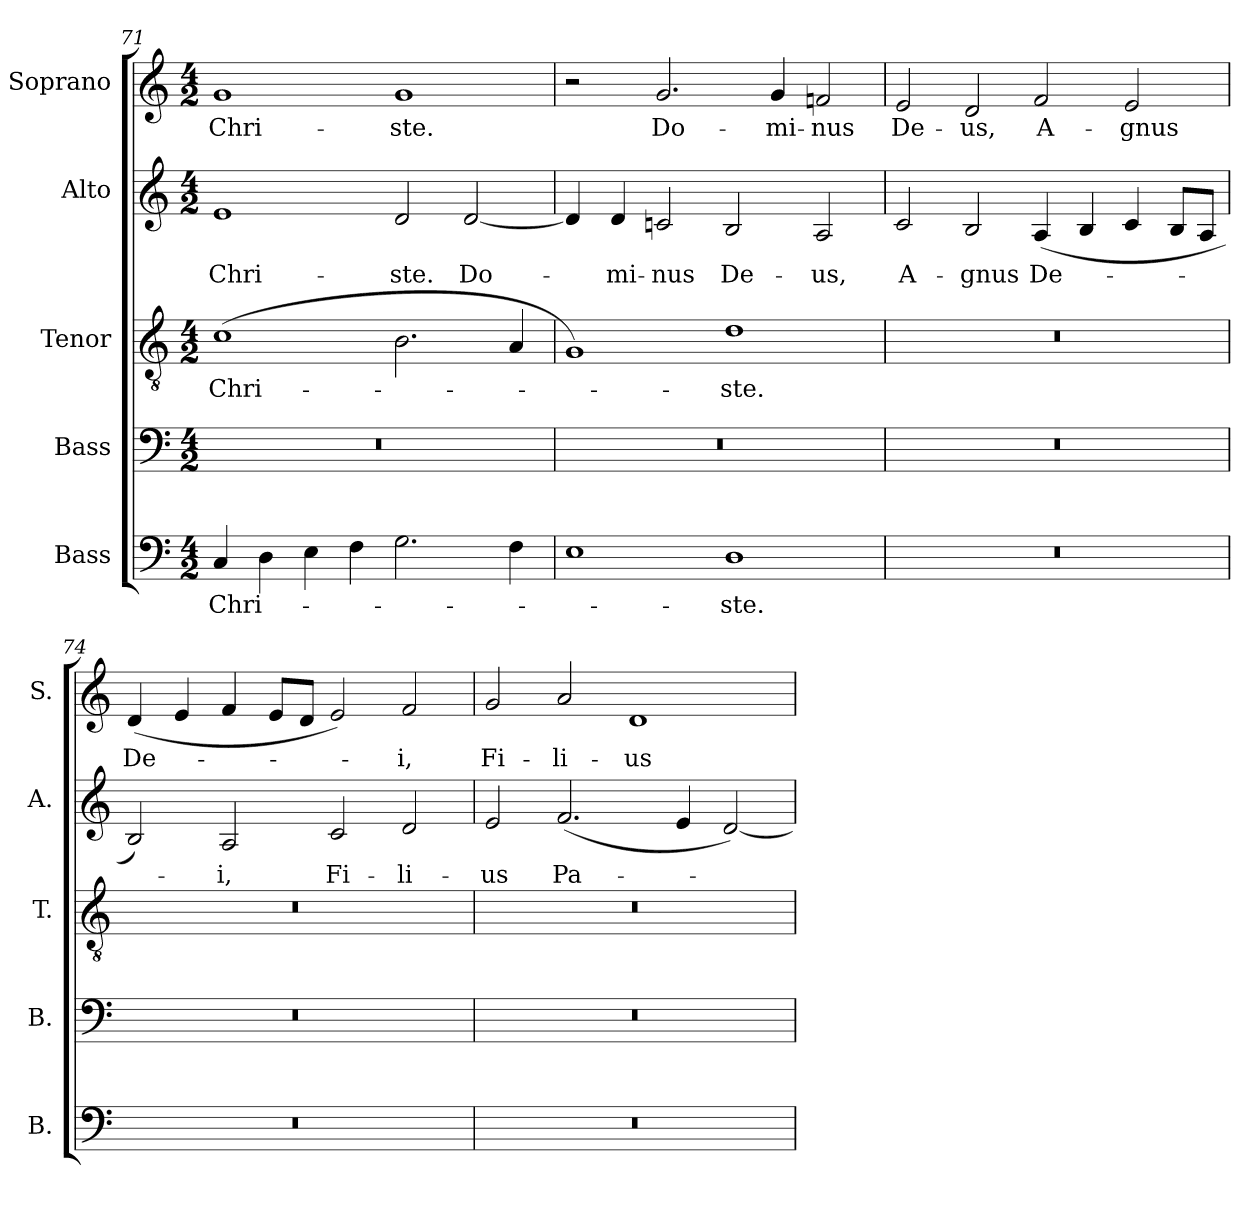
**kern	**text	**kern	**kern	**text	**kern	**text	**kern	**text
*part5	*part5	*part4	*part3	*part3	*part2	*part2	*part1	*part1
*staff5	*staff5	*staff4	*staff3	*staff3	*staff2	*staff2	*staff1	*staff1
*I"Bass	*	*I"Bass	*I"Tenor	*	*I"Alto	*	*I"Soprano	*
*I'B.	*	*I'B.	*I'T.	*	*I'A.	*	*I'S.	*
*clefF4	*	*clefF4	*clefGv2	*	*clefG2	*	*clefG2	*
*	*	*	*ITrd7c12	*	*	*	*	*
*k[]	*	*k[]	*k[]	*	*k[]	*	*k[]	*
*C:	*	*C:	*C:	*	*C:	*	*C:	*
*M4/2	*	*M4/2	*M4/2	*	*M4/2	*	*M4/2	*
=71	=71	=71	=71	=71	=71	=71	=71	=71
!	!LO:LY:b:color=#000000	!LO:N:vis=1	!	!	!	!	!	!
!	!	!	!	!LO:LY:b:color=#000000	!	!	!	!
!	!	!	!	!	!	!LO:LY:b:color=#000000	!	!
!	!	!	!	!	!	!	!	!LO:LY:b:color=#000000
4Ci/	Chri-	0r	(1Ci	Chri-	1ei	Chri-	1gi	Chri-
4Di\	.	.	.	.	.	.	.	.
4Ei\	.	.	.	.	.	.	.	.
4Fi\	.	.	.	.	.	.	.	.
!	!	!	!	!	!	!LO:LY:b:color=#000000	!	!
!	!	!	!	!	!	!	!	!LO:LY:b:color=#000000
2.Gi\	.	.	2.BBi\	.	2di/	-ste.	1gi	-ste.
!	!	!	!	!	!	!LO:LY:b:color=#000000	!	!
.	.	.	.	.	[2di/	Do-	.	.
4Fi\	.	.	4AAi/	.	.	.	.	.
=72	=72	=72	=72	=72	=72	=72	=72	=72
!	!	!LO:N:vis=1	!	!	!	!	!	!
1Ei	.	0r	1GGi)	.	4di/]	.	2r	.
!	!	!	!	!	!	!LO:LY:b:color=#000000	!	!
.	.	.	.	.	4di/	-mi-	.	.
!	!	!	!	!	!	!LO:LY:b:color=#000000	!	!
!	!	!	!	!	!	!	!	!LO:LY:b:color=#000000
.	.	.	.	.	2cni/	-nus	2.gi/	Do-
!	!LO:LY:b:color=#000000	!	!	!	!	!	!	!
!	!	!	!	!LO:LY:b:color=#000000	!	!	!	!
!	!	!	!	!	!	!LO:LY:b:color=#000000	!	!
1Di	-ste.	.	1Di	-ste.	2Bi/	De-	.	.
!	!	!	!	!	!	!	!	!LO:LY:b:color=#000000
.	.	.	.	.	.	.	4gi/	-mi-
!	!	!	!	!	!	!LO:LY:b:color=#000000	!	!
!	!	!	!	!	!	!	!	!LO:LY:b:color=#000000
.	.	.	.	.	2Ai/	-us,	2fni/	-nus
=73	=73	=73	=73	=73	=73	=73	=73	=73
!LO:N:vis=1	!	!LO:N:vis=1	!LO:N:vis=1	!	!	!	!	!
!	!	!	!	!	!	!LO:LY:b:color=#000000	!	!
!	!	!	!	!	!	!	!	!LO:LY:b:color=#000000
0r	.	0r	0r	.	2ci/	A-	2ei/	De-
!	!	!	!	!	!	!LO:LY:b:color=#000000	!	!
!	!	!	!	!	!	!	!	!LO:LY:b:color=#000000
.	.	.	.	.	2Bi/	-gnus	2di/	-us,
!	!	!	!	!	!	!LO:LY:b:color=#000000	!	!
!	!	!	!	!	!	!	!	!LO:LY:b:color=#000000
.	.	.	.	.	(4Ai/	De-	2fi/	A-
.	.	.	.	.	4Bi/	.	.	.
!	!	!	!	!	!	!	!	!LO:LY:b:color=#000000
.	.	.	.	.	4ci/	.	2ei/	-gnus
.	.	.	.	.	8Bi/L	.	.	.
.	.	.	.	.	8Ai/J	.	.	.
=74	=74	=74	=74	=74	=74	=74	=74	=74
!LO:N:vis=1	!	!LO:N:vis=1	!LO:N:vis=1	!	!	!	!	!
!	!	!	!	!	!	!	!	!LO:LY:b:color=#000000
0r	.	0r	0r	.	2Bi/)	.	(4di/	De-
.	.	.	.	.	.	.	4ei/	.
!	!	!	!	!	!	!LO:LY:b:color=#000000	!	!
.	.	.	.	.	2Ai/	-i,	4fi/	.
.	.	.	.	.	.	.	8ei/L	.
.	.	.	.	.	.	.	8di/J	.
!	!	!	!	!	!	!LO:LY:b:color=#000000	!	!
.	.	.	.	.	2ci/	Fi-	2ei/)	.
!	!	!	!	!	!	!LO:LY:b:color=#000000	!	!
!	!	!	!	!	!	!	!	!LO:LY:b:color=#000000
.	.	.	.	.	2di/	-li-	2fi/	-i,
!!LO:PB:g=z
=75	=75	=75	=75	=75	=75	=75	=75	=75
!LO:N:vis=1	!	!LO:N:vis=1	!LO:N:vis=1	!	!	!	!	!
!	!	!	!	!	!	!LO:LY:b:color=#000000	!	!
!	!	!	!	!	!	!	!	!LO:LY:b:color=#000000
0r	.	0r	0r	.	2ei/	-us	2gi/	Fi-
!	!	!	!	!	!	!LO:LY:b:color=#000000	!	!
!	!	!	!	!	!	!	!	!LO:LY:b:color=#000000
.	.	.	.	.	(2.fi/	Pa-	2ai/	-li-
!	!	!	!	!	!	!	!	!LO:LY:b:color=#000000
.	.	.	.	.	.	.	1di	-us
.	.	.	.	.	4ei/	.	.	.
.	.	.	.	.	[2di/)	.	.	.
=	=	=	=	=	=	=	=	=
*-	*-	*-	*-	*-	*-	*-	*-	*-
